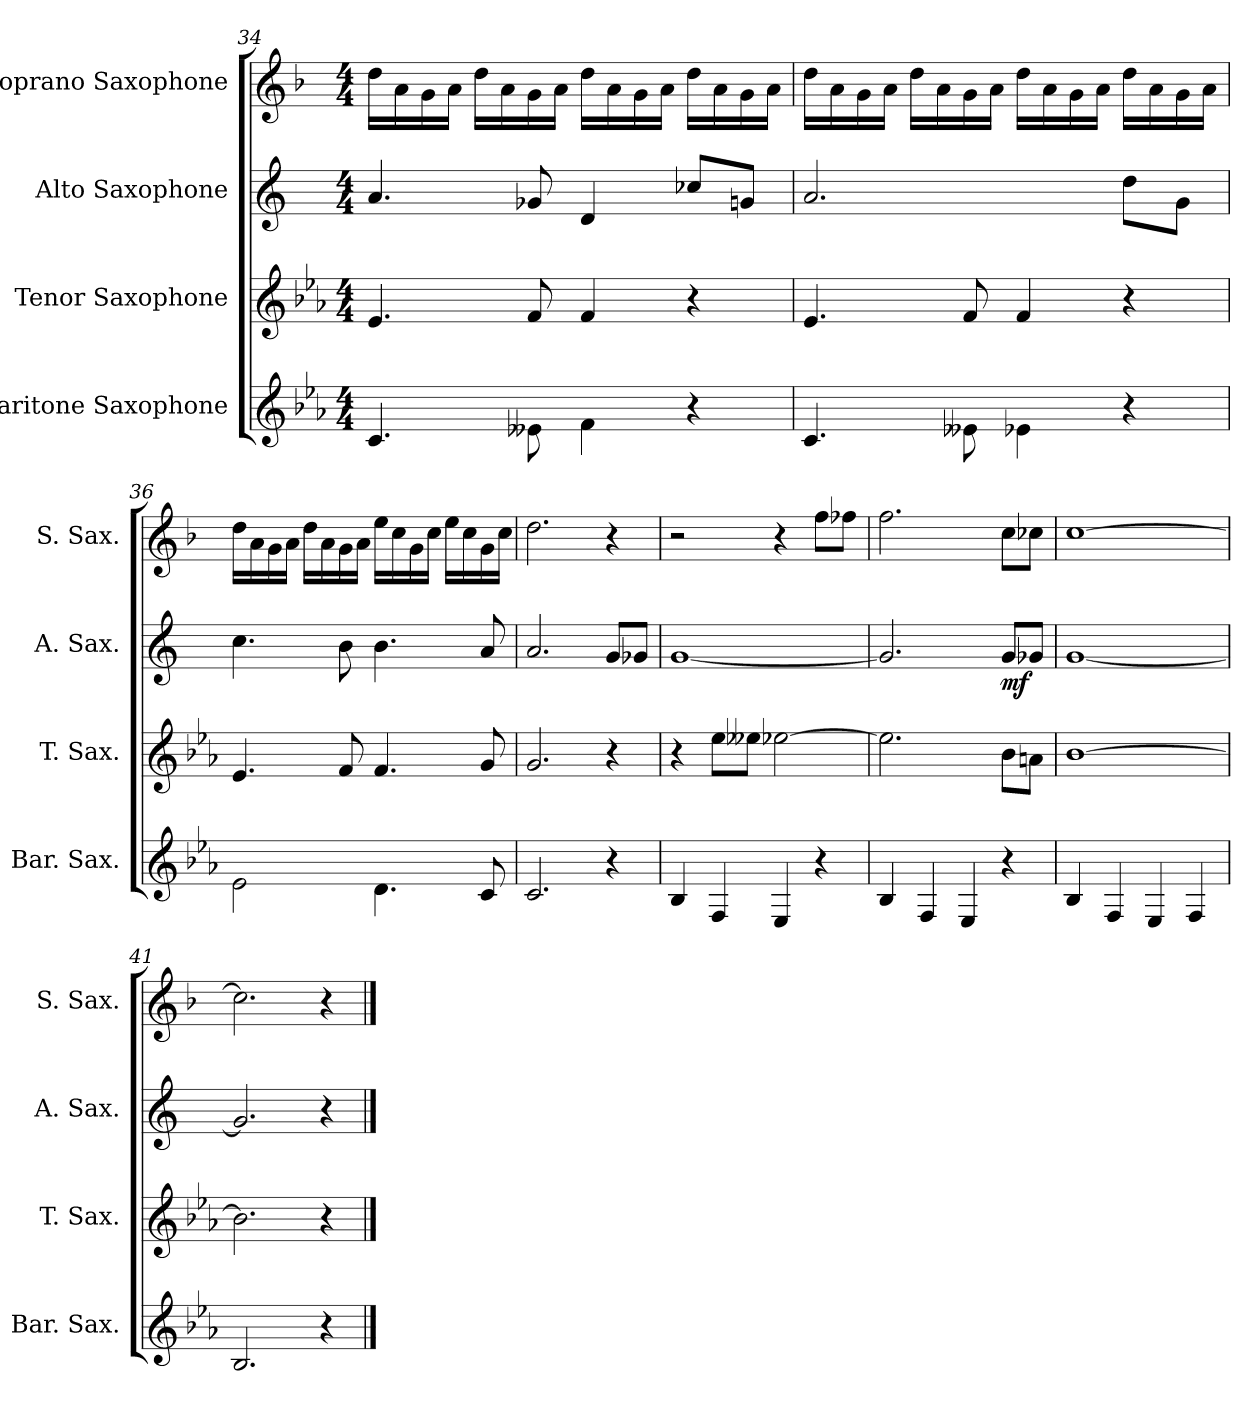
**kern	**kern	**kern	**dynam	**kern
*part4	*part3	*part2	*part2	*part1
*staff4	*staff3	*staff2	*staff2	*staff1
*I"Baritone Saxophone	*I"Tenor Saxophone	*I"Alto Saxophone	*	*I"Soprano Saxophone
*I'Bar. Sax.	*I'T. Sax.	*I'A. Sax.	*	*I'S. Sax.
*clefG2	*clefG2	*clefG2	*	*clefG2
*ITrd12c21	*ITrd8c14	*ITrd5c9	*	*ITrd1c2
*k[b-e-a-]	*k[b-e-a-]	*k[b-e-a-]	*	*k[b-e-a-]
*M4/4	*M4/4	*M4/4	*	*M4/4
=34	=34	=34	=34	=34
4.C/	4.E-/	4.c/	.	16cc\LL
.	.	.	.	16g\
.	.	.	.	16f\
.	.	.	.	16g\JJ
.	.	.	.	16cc\LL
.	.	.	.	16g\
8E--X\	8F/	8B--X/	.	16f\
.	.	.	.	16g\JJ
4F\	4F/	4F/	.	16cc\LL
.	.	.	.	16g\
.	.	.	.	16f\
.	.	.	.	16g\JJ
4r	4r	8e--X/L	.	16cc\LL
.	.	.	.	16g\
.	.	8B-X/J	.	16f\
.	.	.	.	16g\JJ
!!LO:PB:g=z
=35	=35	=35	=35	=35
4.C/	4.E-/	2.c/	.	16cc\LL
.	.	.	.	16g\
.	.	.	.	16f\
.	.	.	.	16g\JJ
.	.	.	.	16cc\LL
.	.	.	.	16g\
8E--X\	8F/	.	.	16f\
.	.	.	.	16g\JJ
4E-X\	4F/	.	.	16cc\LL
.	.	.	.	16g\
.	.	.	.	16f\
.	.	.	.	16g\JJ
4r	4r	8f\L	.	16cc\LL
.	.	.	.	16g\
.	.	8B-\J	.	16f\
.	.	.	.	16g\JJ
=36	=36	=36	=36	=36
2E-\	4.E-/	4.e-\	.	16cc\LL
.	.	.	.	16g\
.	.	.	.	16f\
.	.	.	.	16g\JJ
.	.	.	.	16cc\LL
.	.	.	.	16g\
.	8F/	8d\	.	16f\
.	.	.	.	16g\JJ
4.D\	4.F/	4.d\	.	16dd\LL
.	.	.	.	16b-\
.	.	.	.	16f\
.	.	.	.	16b-\JJ
.	.	.	.	16dd\LL
.	.	.	.	16b-\
8C/	8G/	8c/	.	16f\
.	.	.	.	16b-\JJ
=37	=37	=37	=37	=37
*	*	*	*	*MM84
2.C/	2.G/	2.c/	.	2.cc\
4r	4r	8B-/L	.	4r
.	.	8B--X/J	.	.
!!LO:LB:g=z
=38	=38	=38	=38	=38
4BB-/	4r	[1B-	.	2r
4FF/	8e-\L	.	.	.
.	8e--X\J	.	.	.
4EE-/	[2e-X\	.	.	4r
4r	.	.	.	8ee-\L
.	.	.	.	8ee--X\J
=39	=39	=39	=39	=39
4BB-/	2.e-\]	2.B-/]	.	2.ee-\
4FF/	.	.	.	.
4EE-/	.	.	.	.
!	!	!	!LO:DY:b	!
4r	8B-\L	8B-/L	mf	8b-\L
.	8An\J	8B--X/J	.	8b--X\J
=40	=40	=40	=40	=40
4BB-/	[1B-	[1B-	.	[1b-
4FF/	.	.	.	.
4EE-/	.	.	.	.
4FF/	.	.	.	.
=41	=41	=41	=41	=41
2.BB-/	2.B-\]	2.B-/]	.	2.b-\]
4r	4r	4r	.	4r
==	==	==	==	==
*-	*-	*-	*-	*-
